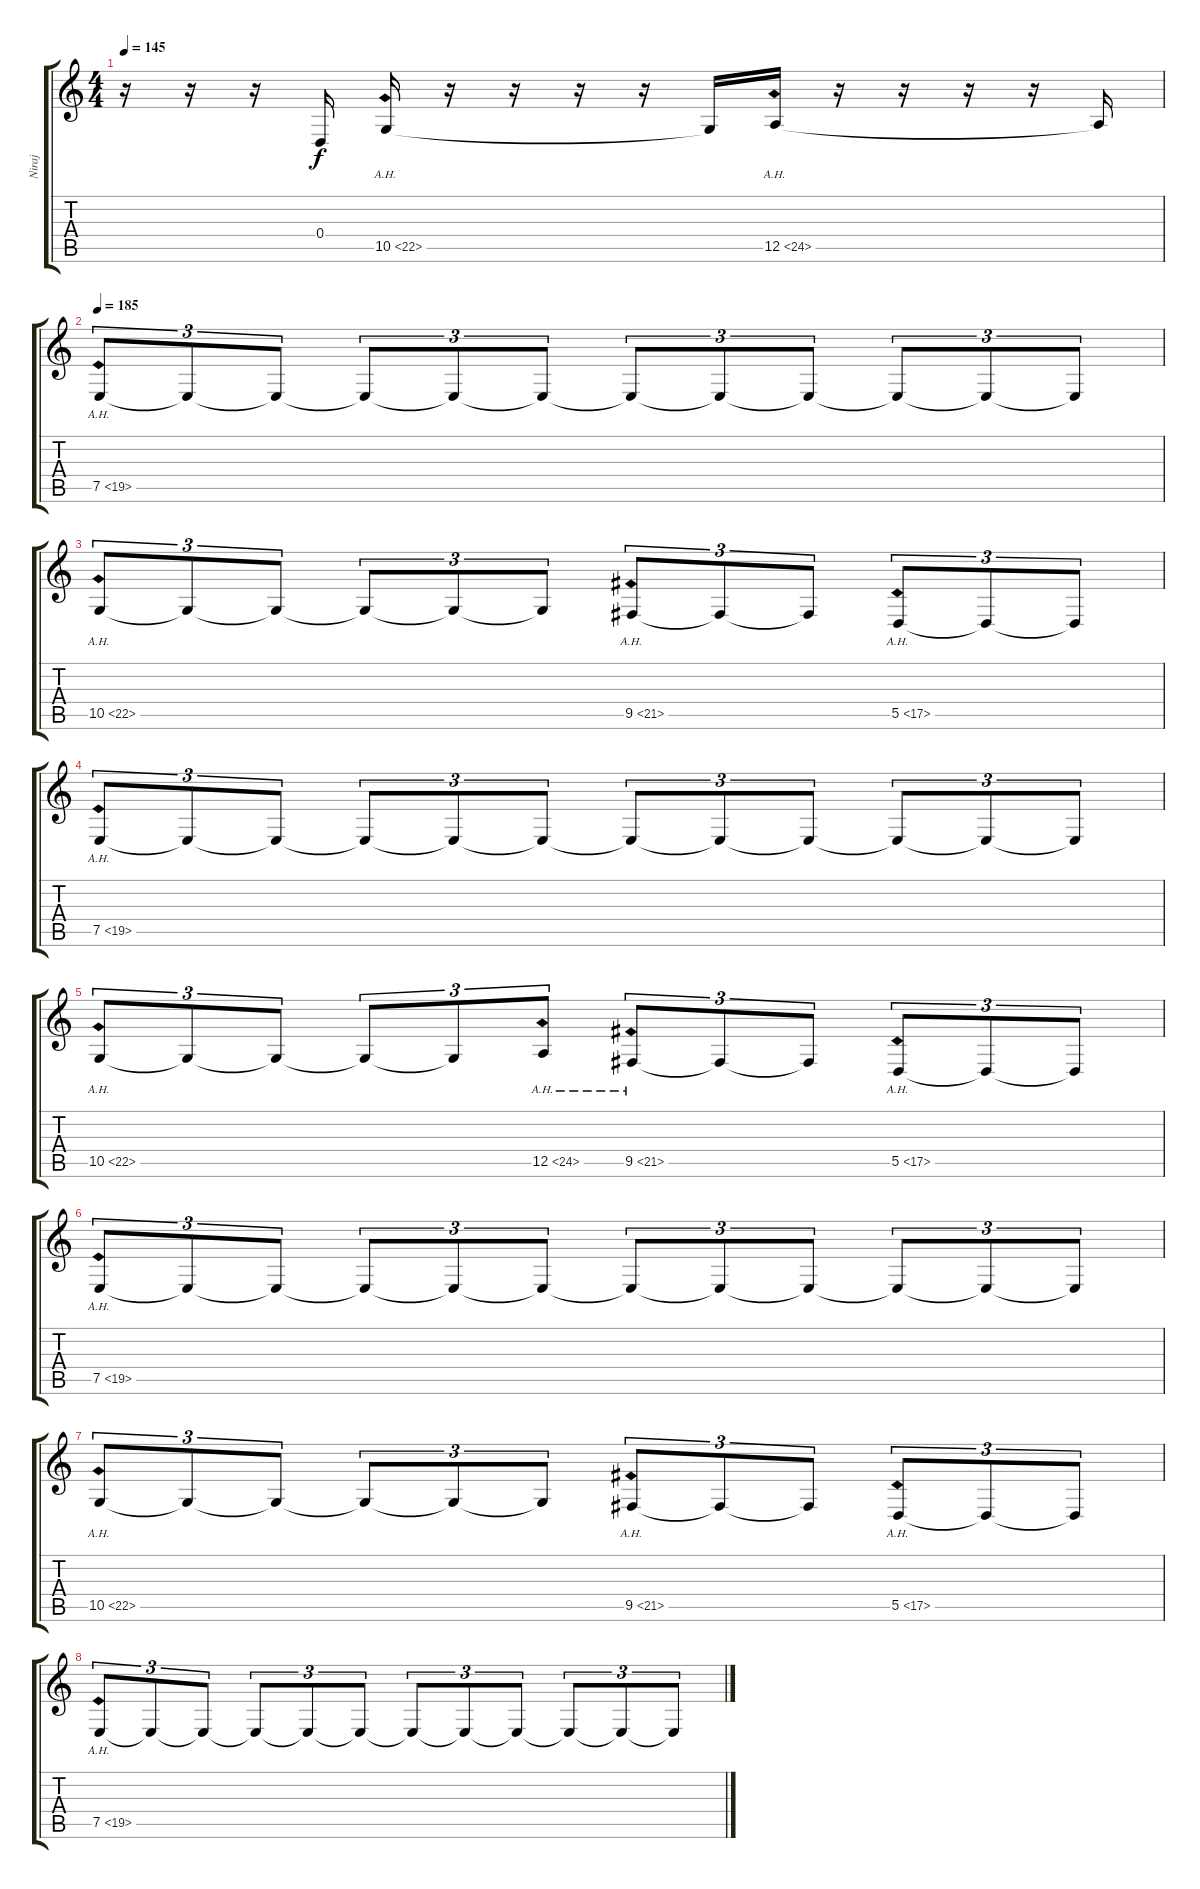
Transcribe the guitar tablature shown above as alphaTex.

\track ("Niraj" "Niraj") {instrument acousticgrandpiano}
\staff {score tabs}
\tuning (E4 B3 G3 D3 A2 D2) {hide}
\ts (4 4)
\tempo 145
\clef g2
\ks c
r.16{dy f} r.16 r.16 0.4.16 10.5{ah 12}.16 r.16 r.16 r.16 r.16 10.5{t}.16 12.5{ah 12}.16 r.16 r.16 r.16 r.16 12.5{t}.16 |
\tempo 185
7.5{ah 12}.8{tu (3 2)} 7.5{t}.8{tu (3 2)} 7.5{t}.8{tu (3 2)} 7.5{t}.8{tu (3 2)} 7.5{t}.8{tu (3 2)} 7.5{t}.8{tu (3 2)} 7.5{t}.8{tu (3 2)} 7.5{t}.8{tu (3 2)} 7.5{t}.8{tu (3 2)} 7.5{t}.8{tu (3 2)} 7.5{t}.8{tu (3 2)} 7.5{t}.8{tu (3 2)} |
10.5{ah 12}.8{tu (3 2)} 10.5{t}.8{tu (3 2)} 10.5{t}.8{tu (3 2)} 10.5{t}.8{tu (3 2)} 10.5{t}.8{tu (3 2)} 10.5{t}.8{tu (3 2)} 9.5{ah 12}.8{tu (3 2)} 9.5{t}.8{tu (3 2)} 9.5{t}.8{tu (3 2)} 5.5{ah 12}.8{tu (3 2)} 5.5{t}.8{tu (3 2)} 5.5{t}.8{tu (3 2)} |
7.5{ah 12}.8{tu (3 2)} 7.5{t}.8{tu (3 2)} 7.5{t}.8{tu (3 2)} 7.5{t}.8{tu (3 2)} 7.5{t}.8{tu (3 2)} 7.5{t}.8{tu (3 2)} 7.5{t}.8{tu (3 2)} 7.5{t}.8{tu (3 2)} 7.5{t}.8{tu (3 2)} 7.5{t}.8{tu (3 2)} 7.5{t}.8{tu (3 2)} 7.5{t}.8{tu (3 2)} |
10.5{ah 12}.8{tu (3 2)} 10.5{t}.8{tu (3 2)} 10.5{t}.8{tu (3 2)} 10.5{t}.8{tu (3 2)} 10.5{t}.8{tu (3 2)} 12.5{ah 12}.8{tu (3 2)} 9.5{ah 12}.8{tu (3 2)} 9.5{t}.8{tu (3 2)} 9.5{t}.8{tu (3 2)} 5.5{ah 12}.8{tu (3 2)} 5.5{t}.8{tu (3 2)} 5.5{t}.8{tu (3 2)} |
7.5{ah 12}.8{tu (3 2)} 7.5{t}.8{tu (3 2)} 7.5{t}.8{tu (3 2)} 7.5{t}.8{tu (3 2)} 7.5{t}.8{tu (3 2)} 7.5{t}.8{tu (3 2)} 7.5{t}.8{tu (3 2)} 7.5{t}.8{tu (3 2)} 7.5{t}.8{tu (3 2)} 7.5{t}.8{tu (3 2)} 7.5{t}.8{tu (3 2)} 7.5{t}.8{tu (3 2)} |
10.5{ah 12}.8{tu (3 2)} 10.5{t}.8{tu (3 2)} 10.5{t}.8{tu (3 2)} 10.5{t}.8{tu (3 2)} 10.5{t}.8{tu (3 2)} 10.5{t}.8{tu (3 2)} 9.5{ah 12}.8{tu (3 2)} 9.5{t}.8{tu (3 2)} 9.5{t}.8{tu (3 2)} 5.5{ah 12}.8{tu (3 2)} 5.5{t}.8{tu (3 2)} 5.5{t}.8{tu (3 2)} |
7.5{ah 12}.8{tu (3 2)} 7.5{t}.8{tu (3 2)} 7.5{t}.8{tu (3 2)} 7.5{t}.8{tu (3 2)} 7.5{t}.8{tu (3 2)} 7.5{t}.8{tu (3 2)} 7.5{t}.8{tu (3 2)} 7.5{t}.8{tu (3 2)} 7.5{t}.8{tu (3 2)} 7.5{t}.8{tu (3 2)} 7.5{t}.8{tu (3 2)} 7.5{t}.8{tu (3 2)}
